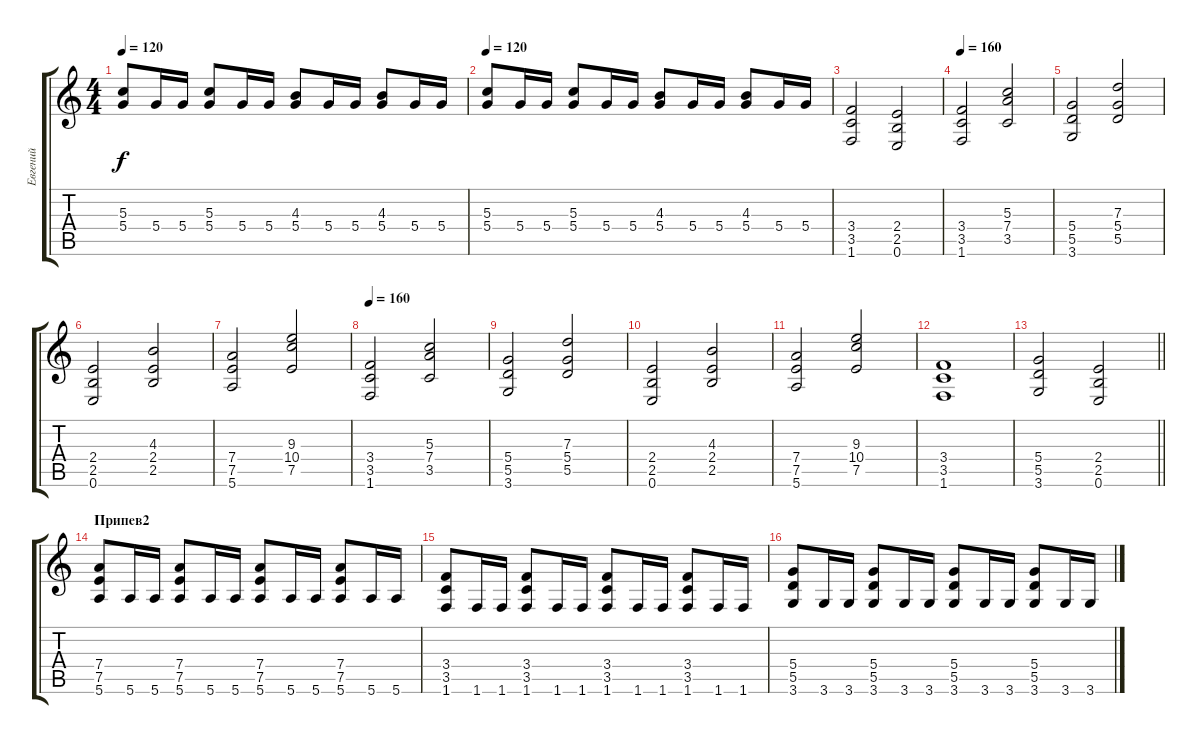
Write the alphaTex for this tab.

\track ("Евгений" "Евгений") {instrument distortionguitar}
\staff {score tabs}
\tuning (E4 B3 G3 D3 A2 E2) {hide}
\ts (4 4)
\tempo 120
\clef g2
\ks c
(5.3 5.4).8{dy f} 5.4.16 5.4.16 (5.3 5.4).8 5.4.16 5.4.16 (4.3 5.4).8 5.4.16 5.4.16 (4.3 5.4).8 5.4.16 5.4.16 |
\tempo 120
(5.3 5.4).8 5.4.16 5.4.16 (5.3 5.4).8 5.4.16 5.4.16 (4.3 5.4).8 5.4.16 5.4.16 (4.3 5.4).8 5.4.16 5.4.16 |
(3.4 3.5 1.6).2 (2.4 2.5 0.6).2 |
\tempo 160
(3.4 3.5 1.6).2 (5.3 7.4 3.5).2 |
(5.4 5.5 3.6).2 (7.3 5.4 5.5).2 |
(2.4 2.5 0.6).2 (4.3 2.4 2.5).2 |
(7.4 7.5 5.6).2 (9.3 10.4 7.5).2 |
\tempo 160
(3.4 3.5 1.6).2 (5.3 7.4 3.5).2 |
(5.4 5.5 3.6).2 (7.3 5.4 5.5).2 |
(2.4 2.5 0.6).2 (4.3 2.4 2.5).2 |
(7.4 7.5 5.6).2 (9.3 10.4 7.5).2 |
(3.4 3.5 1.6).1 |
\barLineRight lightlight
(5.4 5.5 3.6).2 (2.4 2.5 0.6).2 |
\section ("" "Припев2")
(7.4 7.5 5.6).8 5.6.16 5.6.16 (7.4 7.5 5.6).8 5.6.16 5.6.16 (7.4 7.5 5.6).8 5.6.16 5.6.16 (7.4 7.5 5.6).8 5.6.16 5.6.16 |
(3.4 3.5 1.6).8 1.6.16 1.6.16 (3.4 3.5 1.6).8 1.6.16 1.6.16 (3.4 3.5 1.6).8 1.6.16 1.6.16 (3.4 3.5 1.6).8 1.6.16 1.6.16 |
(5.4 5.5 3.6).8 3.6.16 3.6.16 (5.4 5.5 3.6).8 3.6.16 3.6.16 (5.4 5.5 3.6).8 3.6.16 3.6.16 (5.4 5.5 3.6).8 3.6.16 3.6.16
